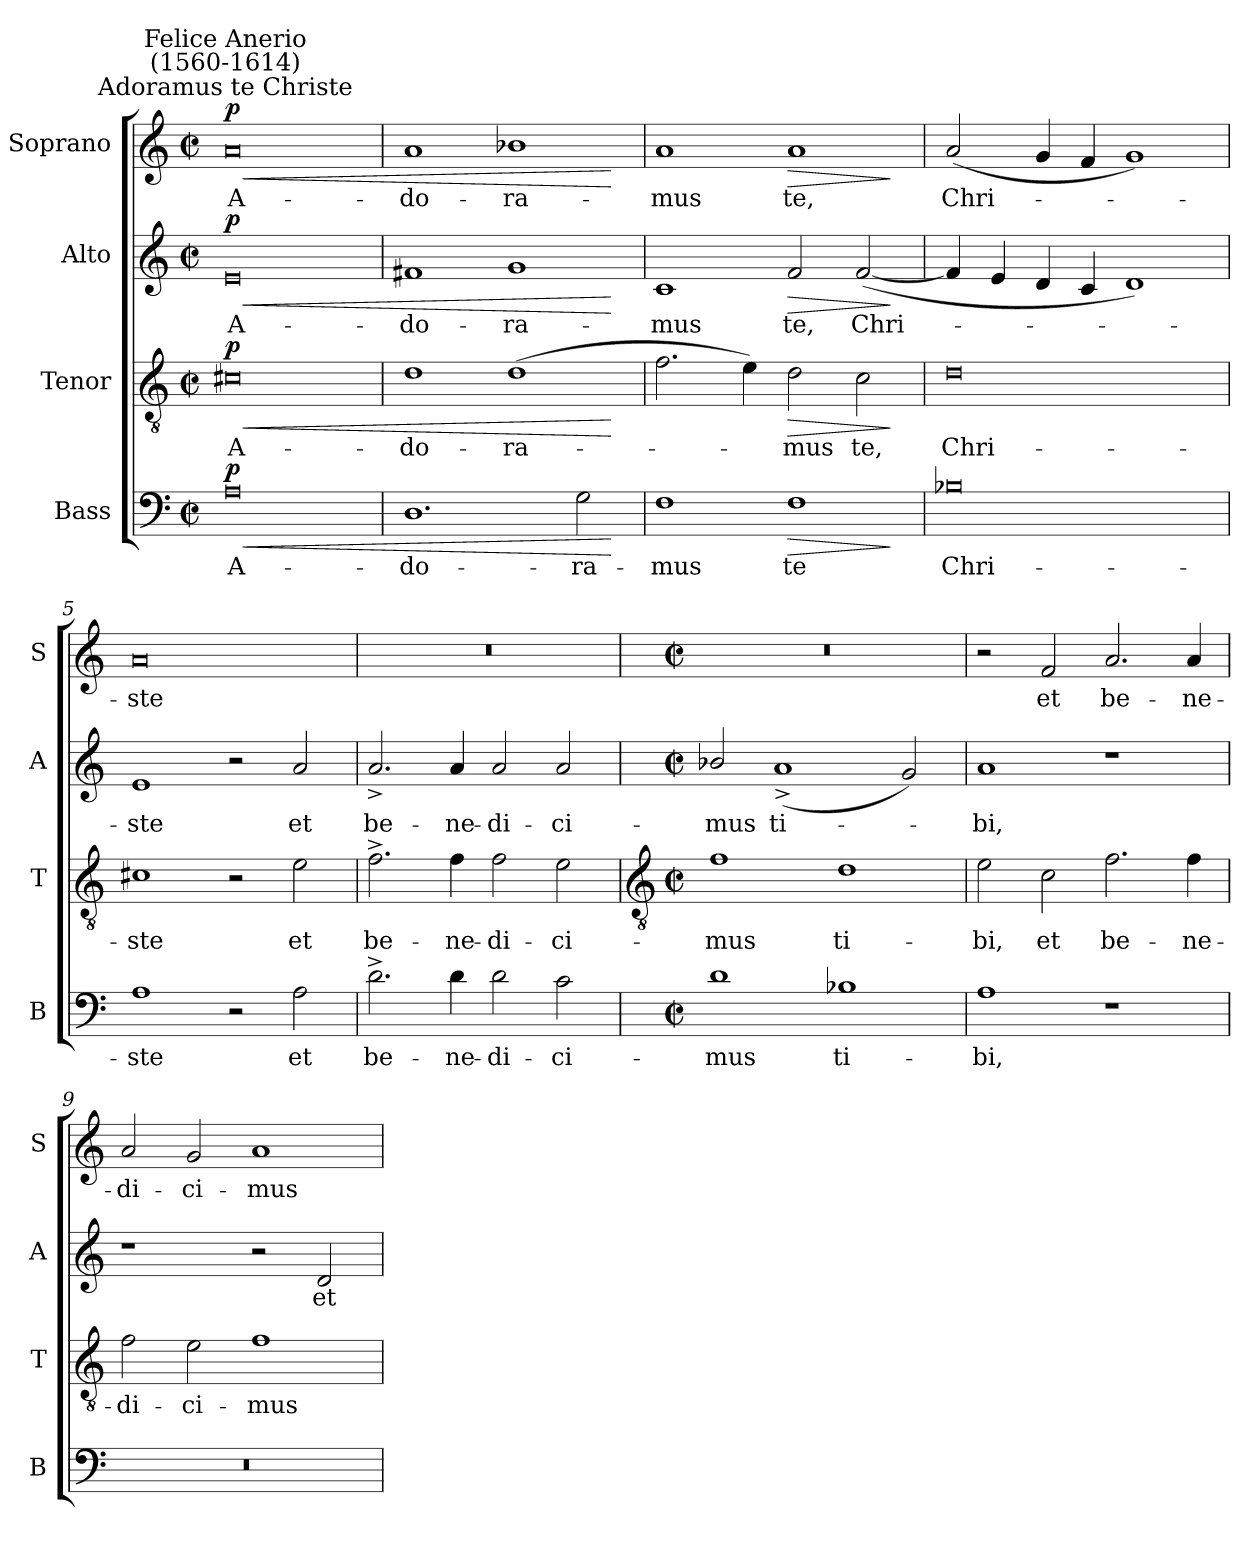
**kern	**text	**dynam	**kern	**text	**dynam	**kern	**text	**dynam	**kern	**text	**dynam
*part4	*part4	*part4	*part3	*part3	*part3	*part2	*part2	*part2	*part1	*part1	*part1
*staff4	*staff4	*staff4	*staff3	*staff3	*staff3	*staff2	*staff2	*staff2	*staff1	*staff1	*staff1
*I"Bass	*	*	*I"Tenor	*	*	*I"Alto	*	*	*I"Soprano	*	*
*I'B	*	*	*I'T	*	*	*I'A	*	*	*I'S	*	*
*clefF4	*	*	*clefGv2	*	*	*clefG2	*	*	*clefG2	*	*
*k[]	*	*	*k[]	*	*	*k[]	*	*	*k[]	*	*
*C:	*	*	*C:	*	*	*C:	*	*	*C:	*	*
*M4/2	*	*	*M4/2	*	*	*M4/2	*	*	*M4/2	*	*
*met(c|)	*	*	*met(c|)	*	*	*met(c|)	*	*	*met(c|)	*	*
=1	=1	=1	=1	=1	=1	=1	=1	=1	=1	=1	=1
!	!	!	!	!	!	!	!	!	!LO:TX:a:cj:t=Adoramus te Christe	!	!
!	!	!	!	!	!	!	!	!	!LO:TX:a:cj:t=Felice Anerio\n(1560-1614)	!	!
!	!LO:LY:b	!LO:HP:b	!	!LO:LY:b	!LO:HP:b	!	!LO:LY:b	!LO:HP:b	!	!LO:LY:b	!LO:HP:b
!	!	!LO:DY:n=1:b	!	!	!LO:DY:n=1:b	!	!	!LO:DY:n=1:b	!	!	!LO:DY:n=1:b
0A	A-	< p	0c#X	A-	< p	0e	A-	< p	0a	A-	< p
=2	=2	=2	=2	=2	=2	=2	=2	=2	=2	=2	=2
!	!LO:LY:b	!	!	!LO:LY:b	!	!	!LO:LY:b	!	!	!LO:LY:b	!
1.D\	-do-	.	1d\	-do-	.	1f#X/	-do-	.	1a/	-do-	.
!	!	!	!	!LO:LY:b	!	!	!LO:LY:b	!	!	!LO:LY:b	!
.	.	.	(>1d\	-ra-	.	1g/	-ra-	.	1b-X\	-ra-	.
!	!LO:LY:b	!	!	!	!	!	!	!	!	!	!
2G\	-ra-	.	.	.	.	.	.	.	.	.	.
.	.	[	.	.	[	.	.	[	.	.	[
=3	=3	=3	=3	=3	=3	=3	=3	=3	=3	=3	=3
!	!LO:LY:b	!	!	!	!	!	!LO:LY:b	!	!	!LO:LY:b	!
1F\	-mus	.	2.f\	.	.	1c/	-mus	.	1a/	-mus	.
.	.	.	4e\)	.	.	.	.	.	.	.	.
!	!LO:LY:b	!LO:HP:b	!	!LO:LY:b	!LO:HP:b	!	!LO:LY:b	!LO:HP:b	!	!LO:LY:b	!LO:HP:b
1F\	te	>	2d\	mus	>	2f/	te,	>	1a/	te,	>
!	!	!	!	!LO:LY:b	!	!	!LO:LY:b	!	!	!	!
.	.	.	2c\	te,	.	(<[2f/	Chri-	.	.	.	.
.	.	]	.	.	]	.	.	]	.	.	]
=4	=4	=4	=4	=4	=4	=4	=4	=4	=4	=4	=4
!	!LO:LY:b	!	!	!LO:LY:b	!	!	!	!	!	!LO:LY:b	!
0B-X	Chri-	.	0d	Chri-	.	4f/]	.	.	(<2a/	Chri-	.
.	.	.	.	.	.	4e/	.	.	.	.	.
.	.	.	.	.	.	4d/	.	.	4g/	.	.
.	.	.	.	.	.	4c/	.	.	4f/	.	.
.	.	.	.	.	.	1d/)	.	.	1g/)	.	.
=5	=5	=5	=5	=5	=5	=5	=5	=5	=5	=5	=5
!	!LO:LY:b	!	!	!LO:LY:b	!	!	!LO:LY:b	!	!	!LO:LY:b	!
1A\	-ste	.	1c#X\	-ste	.	1e/	ste	.	0a	ste	.
2r	.	.	2r	.	.	2r	.	.	.	.	.
!	!LO:LY:b	!	!	!LO:LY:b	!	!	!LO:LY:b	!	!	!	!
2A\	et	.	2e\	et	.	2a/	et	.	.	.	.
=6	=6	=6	=6	=6	=6	=6	=6	=6	=6	=6	=6
!	!LO:LY:b	!	!	!LO:LY:b	!	!	!LO:LY:b	!	!	!	!
2.d^\	be-	.	2.f^\	be-	.	2.a^/	be-	.	0r	.	.
!	!LO:LY:b	!	!	!LO:LY:b	!	!	!LO:LY:b	!	!	!	!
4d\	-ne-	.	4f\	-ne-	.	4a/	-ne-	.	.	.	.
!	!LO:LY:b	!	!	!LO:LY:b	!	!	!LO:LY:b	!	!	!	!
2d\	-di-	.	2f\	-di-	.	2a/	-di-	.	.	.	.
!	!LO:LY:b	!	!	!LO:LY:b	!	!	!LO:LY:b	!	!	!	!
2c\	-ci-	.	2e\	-ci-	.	2a/	-ci-	.	.	.	.
!!LO:LB:g=z
=7	=7	=7	=7	=7	=7	=7	=7	=7	=7	=7	=7
*	*	*	*clefGv2	*	*	*	*	*	*	*	*
*M4/2	*	*	*M4/2	*	*	*M4/2	*	*	*M4/2	*	*
*met(c|)	*	*	*met(c|)	*	*	*met(c|)	*	*	*met(c|)	*	*
!	!LO:LY:b	!	!	!LO:LY:b	!	!	!LO:LY:b	!	!	!	!
1d\	-mus	.	1f\	-mus	.	2b-X/	-mus	.	0r	.	.
!	!	!	!	!	!	!	!LO:LY:b	!	!	!	!
.	.	.	.	.	.	(<1a^/	ti-	.	.	.	.
!	!LO:LY:b	!	!	!LO:LY:b	!	!	!	!	!	!	!
1B-X\	ti-	.	1d\	ti-	.	.	.	.	.	.	.
.	.	.	.	.	.	2g/)	.	.	.	.	.
=8	=8	=8	=8	=8	=8	=8	=8	=8	=8	=8	=8
!	!LO:LY:b	!	!	!LO:LY:b	!	!	!LO:LY:b	!	!	!	!
1A\	-bi,	.	2e\	-bi,	.	1a/	bi,	.	2r	.	.
!	!	!	!	!LO:LY:b	!	!	!	!	!	!LO:LY:b	!
.	.	.	2c\	et	.	.	.	.	2f/	et	.
!	!	!	!	!LO:LY:b	!	!	!	!	!	!LO:LY:b	!
1r	.	.	2.f\	be-	.	1r	.	.	2.a/	be-	.
!	!	!	!	!LO:LY:b	!	!	!	!	!	!LO:LY:b	!
.	.	.	4f\	-ne-	.	.	.	.	4a/	-ne-	.
=9	=9	=9	=9	=9	=9	=9	=9	=9	=9	=9	=9
!	!	!	!	!LO:LY:b	!	!	!	!	!	!LO:LY:b	!
0r	.	.	2f\	-di-	.	1r	.	.	2a/	-di-	.
!	!	!	!	!LO:LY:b	!	!	!	!	!	!LO:LY:b	!
.	.	.	2e\	-ci-	.	.	.	.	2g/	-ci-	.
!	!	!	!	!LO:LY:b	!	!	!	!	!	!LO:LY:b	!
.	.	.	1f\	-mus	.	2r	.	.	1a/	-mus	.
!	!	!	!	!	!	!	!LO:LY:b	!	!	!	!
.	.	.	.	.	.	2d/	et	.	.	.	.
=	=	=	=	=	=	=	=	=	=	=	=
*-	*-	*-	*-	*-	*-	*-	*-	*-	*-	*-	*-
